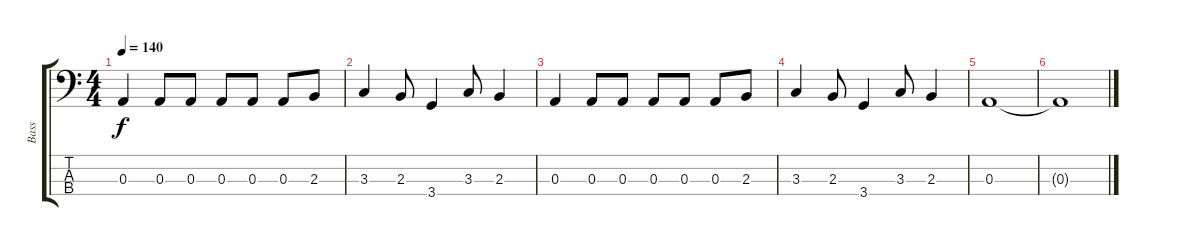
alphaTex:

\track ("Bass" "Bass") {instrument electricbasspick}
\staff {score tabs}
\tuning (G2 D2 A1 E1) {hide}
\ts (4 4)
\tempo 140
\clef f4
\ks c
0.3.4{dy f} 0.3.8 0.3.8 0.3.8 0.3.8 0.3.8 2.3.8 |
3.3.4 2.3.8 3.4.4 3.3.8 2.3.4 |
0.3.4 0.3.8 0.3.8 0.3.8 0.3.8 0.3.8 2.3.8 |
3.3.4 2.3.8 3.4.4 3.3.8 2.3.4 |
0.3.1 |
0.3{t}.1
